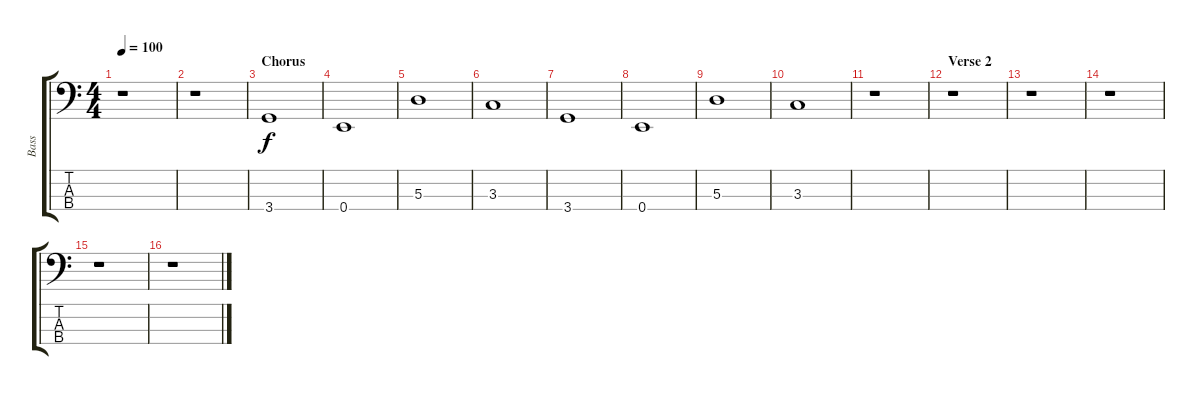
\track ("Bass" "Bass") {instrument electricbasspick}
\staff {score tabs}
\tuning (G2 D2 A1 E1) {hide}
\ts (4 4)
\tempo 100
\clef f4
\ks c
r.1{dy f} |
r.1 |
\section ("" "Chorus")
3.4.1 |
0.4.1 |
5.3.1 |
3.3.1 |
3.4.1 |
0.4.1 |
5.3.1 |
3.3.1 |
r.1 |
\section ("" "Verse 2")
r.1 |
r.1 |
r.1 |
r.1 |
r.1
